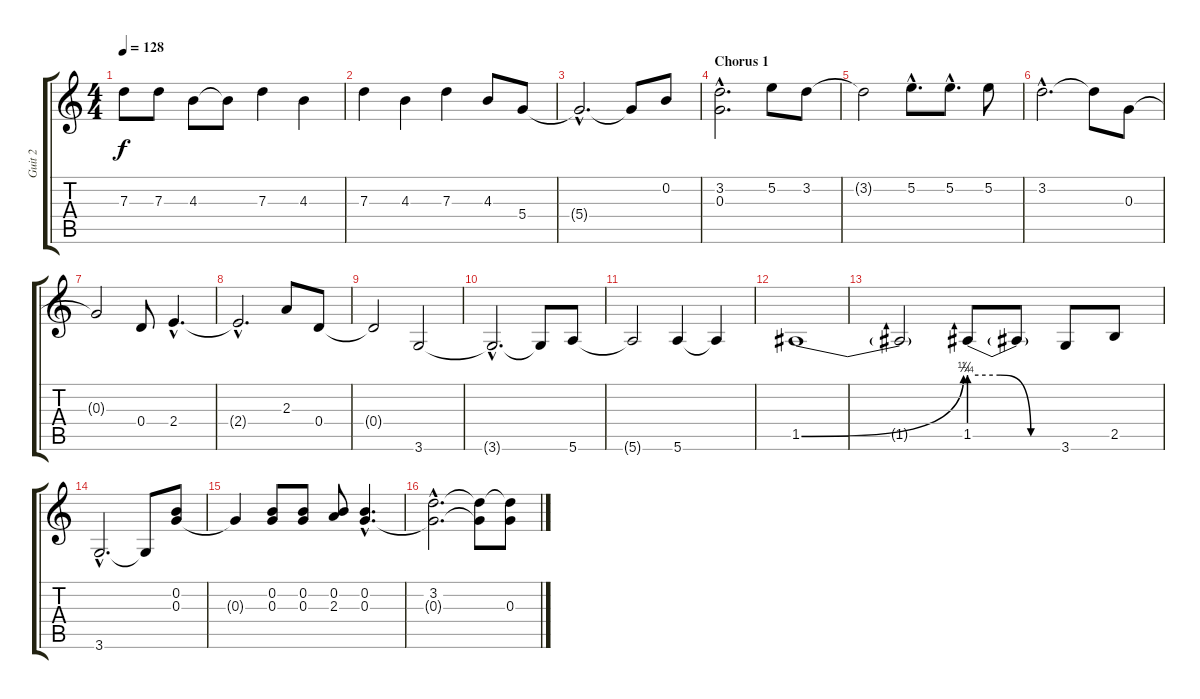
\track ("Guit 2" "Guit 2") {instrument electricguitarjazz}
\staff {score tabs}
\tuning (E4 B3 G3 D3 A2 E2) {hide}
\ts (4 4)
\tempo 128
\clef g2
\ks c
7.3{t}.8{dy f} 7.3.8 4.3.8 4.3{t}.8 7.3.4 4.3.4 |
7.3.4 4.3.4 7.3.4 4.3.8 5.4.8 |
5.4{hac t}.2{d} 5.4{t}.8 0.2.8{instrument overdrivenguitar} |
\section ("" "Chorus 1")
(3.2{hac} 0.3{hac}).2{d instrument overdrivenguitar} 5.2.8 3.2.8 |
3.2{t}.2 5.2{hac}.8{d} 5.2{hac}.8{d} 5.2.8 |
3.2{hac}.2{d} 3.2{t}.8 0.3.8 |
0.3{t}.2 0.4.8 2.4{hac}.4{d} |
2.4{hac t}.2{d} 2.3.8 0.4.8 |
0.4{t}.2 3.6.2 |
3.6{hac t}.2{d} 3.6{t}.8 5.6.8 |
5.6{t}.2 5.6.4 5.6{t}.4 |
1.5{be (bend 0 0 60 1)}.1{instrument overdrivenguitar} |
1.5{t}.2 1.5{be (custom 0 1 20 1 40 0 60 0)}.8 1.5{t}.8 3.6.8 2.5.8 |
3.6{hac}.2{d} 3.6{t}.8 (0.2 0.3).8 |
0.3{t}.4 (0.2 0.3).8 (0.2 0.3).8 (0.2 2.3).8 (0.2{hac} 0.3{hac}).4{d} |
(3.2{hac} 0.3{hac t}).2{d} (3.2{t} 0.3{t}).8 (3.2{t} 0.3).8
